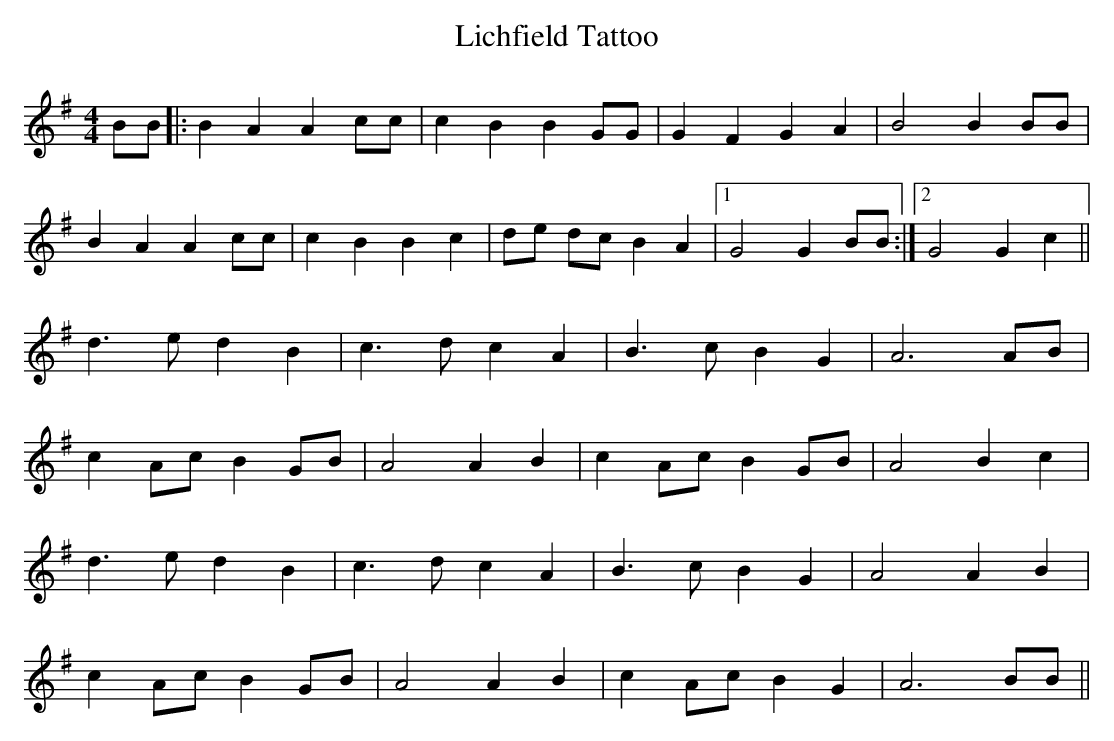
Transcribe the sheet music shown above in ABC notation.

X:1
T:Lichfield Tattoo
M:4/4
L:1/8
K:G
BB|:B2A2A2 cc|c2B2B2 GG|G2F2G2A2|B4 B2BB|
B2A2A2cc|c2B2B2c2|de dc B2A2|1 G4 G2BB:|2 G4 G2c2||
d3e d2B2|c3d c2A2|B3c B2G2|A6 AB|
c2Ac B2GB|A4 A2B2|c2 Ac B2 GB|A4 B2c2|
d3e d2B2|c3d c2A2|B3c B2G2|A4 A2B2|
c2 Ac B2 GB|A4 A2B2|c2 Ac B2G2|A6 BB||
